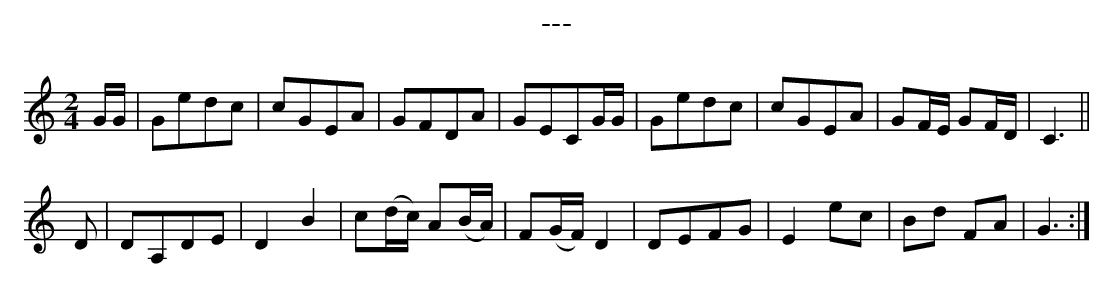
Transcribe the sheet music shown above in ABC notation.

X:1
T:---
M:2/4
K:Cmaj
L:1/16
GG|G2e2d2c2|c2G2E2A2|G2F2D2A2|G2E2C2GG|G2e2d2c2|c2G2E2A2|G2FE G2FD|C6||
D2|D2A,2D2E2|D4 B4|c2(dc) A2(BA)|F2(GF) D4|D2E2F2G2|E4 e2c2|B2d2 F2A2|G6:|]
